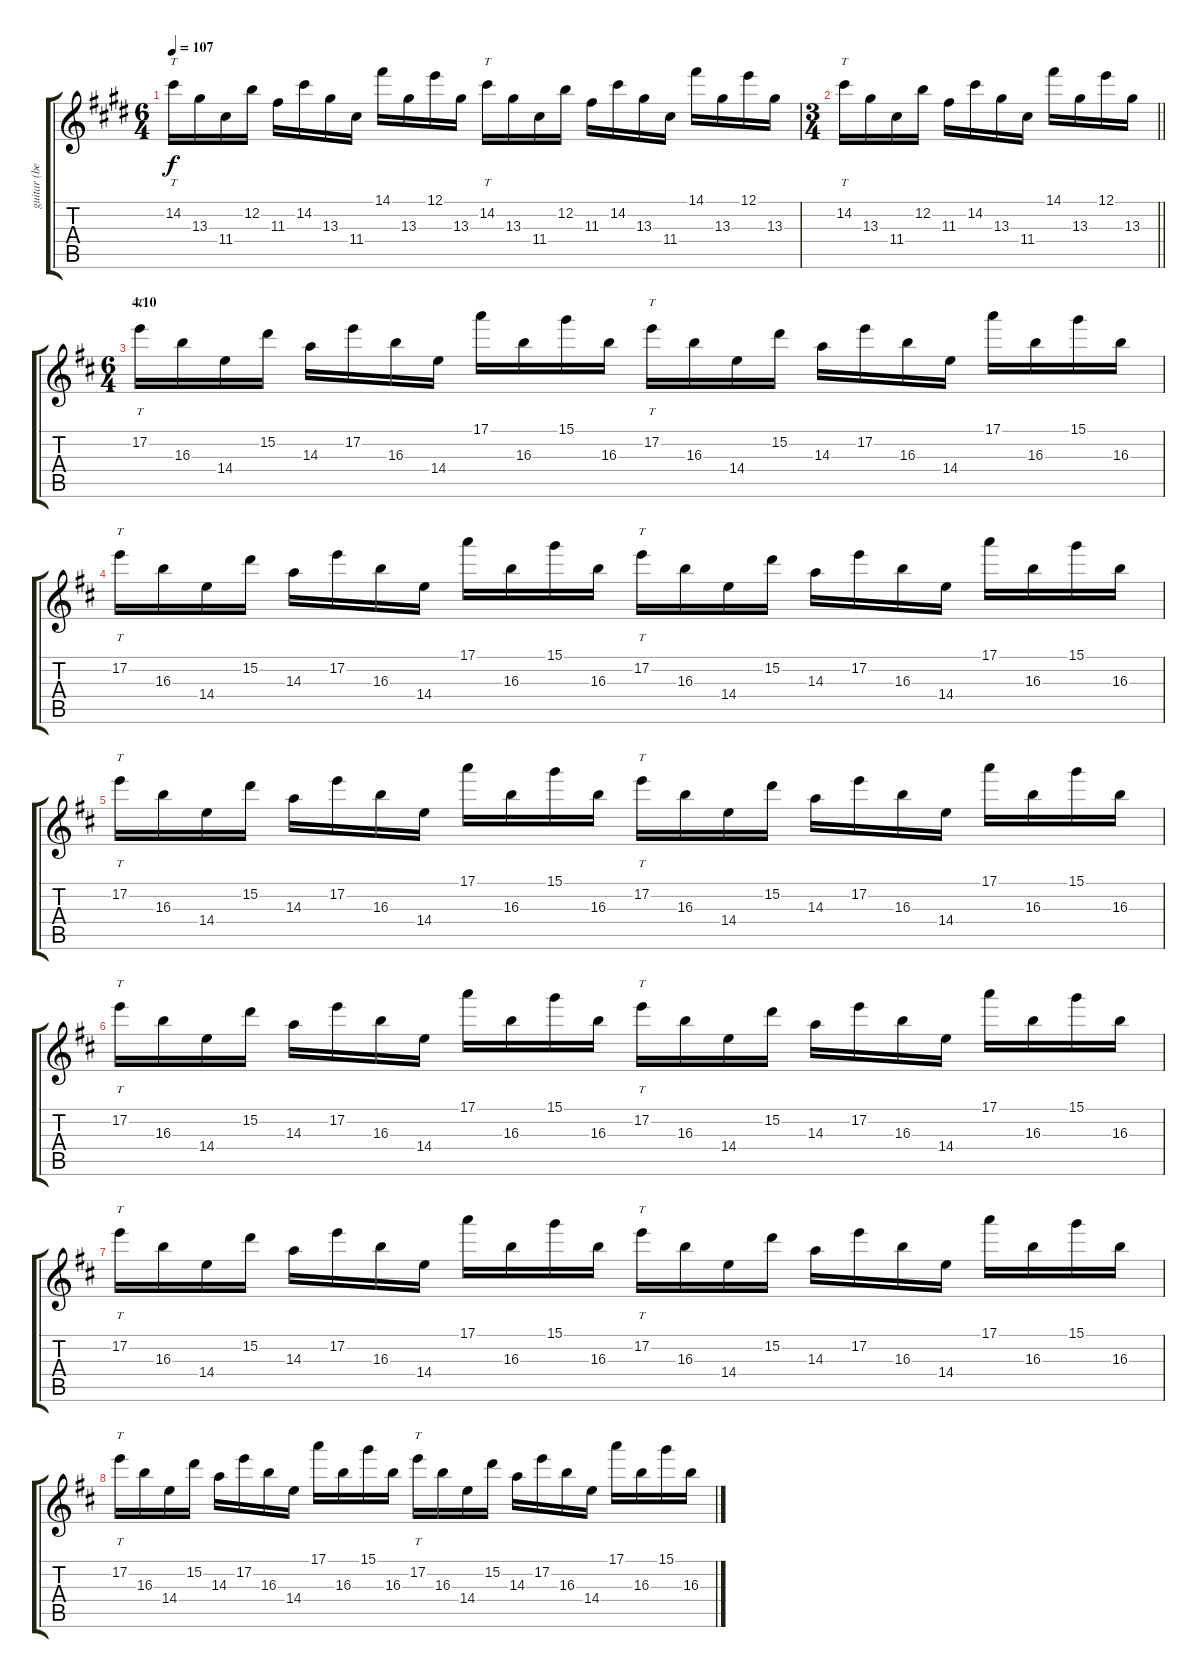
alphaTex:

\track ("guitar (belew)" "guitar (be") {instrument electricguitarjazz}
\staff {score tabs}
\tuning (E4 B3 G3 D3 A2 E2) {hide}
\ts (6 4)
\tempo 107
\clef g2
\ks e
14.2.16{tt dy f} 13.3.16 11.4.16 12.2.16 11.3.16 14.2.16 13.3.16 11.4.16 14.1.16 13.3.16 12.1.16 13.3.16 14.2.16{tt} 13.3.16 11.4.16 12.2.16 11.3.16 14.2.16 13.3.16 11.4.16 14.1.16 13.3.16 12.1.16 13.3.16 |
\ts (3 4)
\barLineRight lightlight
14.2.16{tt} 13.3.16 11.4.16 12.2.16 11.3.16 14.2.16 13.3.16 11.4.16 14.1.16 13.3.16 12.1.16 13.3.16 |
\ts (6 4)
\section ("" "4.10")
\ks d
17.2.16{tt} 16.3.16 14.4.16 15.2.16 14.3.16 17.2.16 16.3.16 14.4.16 17.1.16 16.3.16 15.1.16 16.3.16 17.2.16{tt} 16.3.16 14.4.16 15.2.16 14.3.16 17.2.16 16.3.16 14.4.16 17.1.16 16.3.16 15.1.16 16.3.16 |
17.2.16{tt} 16.3.16 14.4.16 15.2.16 14.3.16 17.2.16 16.3.16 14.4.16 17.1.16 16.3.16 15.1.16 16.3.16 17.2.16{tt} 16.3.16 14.4.16 15.2.16 14.3.16 17.2.16 16.3.16 14.4.16 17.1.16 16.3.16 15.1.16 16.3.16 |
17.2.16{tt} 16.3.16 14.4.16 15.2.16 14.3.16 17.2.16 16.3.16 14.4.16 17.1.16 16.3.16 15.1.16 16.3.16 17.2.16{tt} 16.3.16 14.4.16 15.2.16 14.3.16 17.2.16 16.3.16 14.4.16 17.1.16 16.3.16 15.1.16 16.3.16 |
17.2.16{tt} 16.3.16 14.4.16 15.2.16 14.3.16 17.2.16 16.3.16 14.4.16 17.1.16 16.3.16 15.1.16 16.3.16 17.2.16{tt} 16.3.16 14.4.16 15.2.16 14.3.16 17.2.16 16.3.16 14.4.16 17.1.16 16.3.16 15.1.16 16.3.16 |
17.2.16{tt} 16.3.16 14.4.16 15.2.16 14.3.16 17.2.16 16.3.16 14.4.16 17.1.16 16.3.16 15.1.16 16.3.16 17.2.16{tt} 16.3.16 14.4.16 15.2.16 14.3.16 17.2.16 16.3.16 14.4.16 17.1.16 16.3.16 15.1.16 16.3.16 |
17.2.16{tt} 16.3.16 14.4.16 15.2.16 14.3.16 17.2.16 16.3.16 14.4.16 17.1.16 16.3.16 15.1.16 16.3.16 17.2.16{tt} 16.3.16 14.4.16 15.2.16 14.3.16 17.2.16 16.3.16 14.4.16 17.1.16 16.3.16 15.1.16 16.3.16
